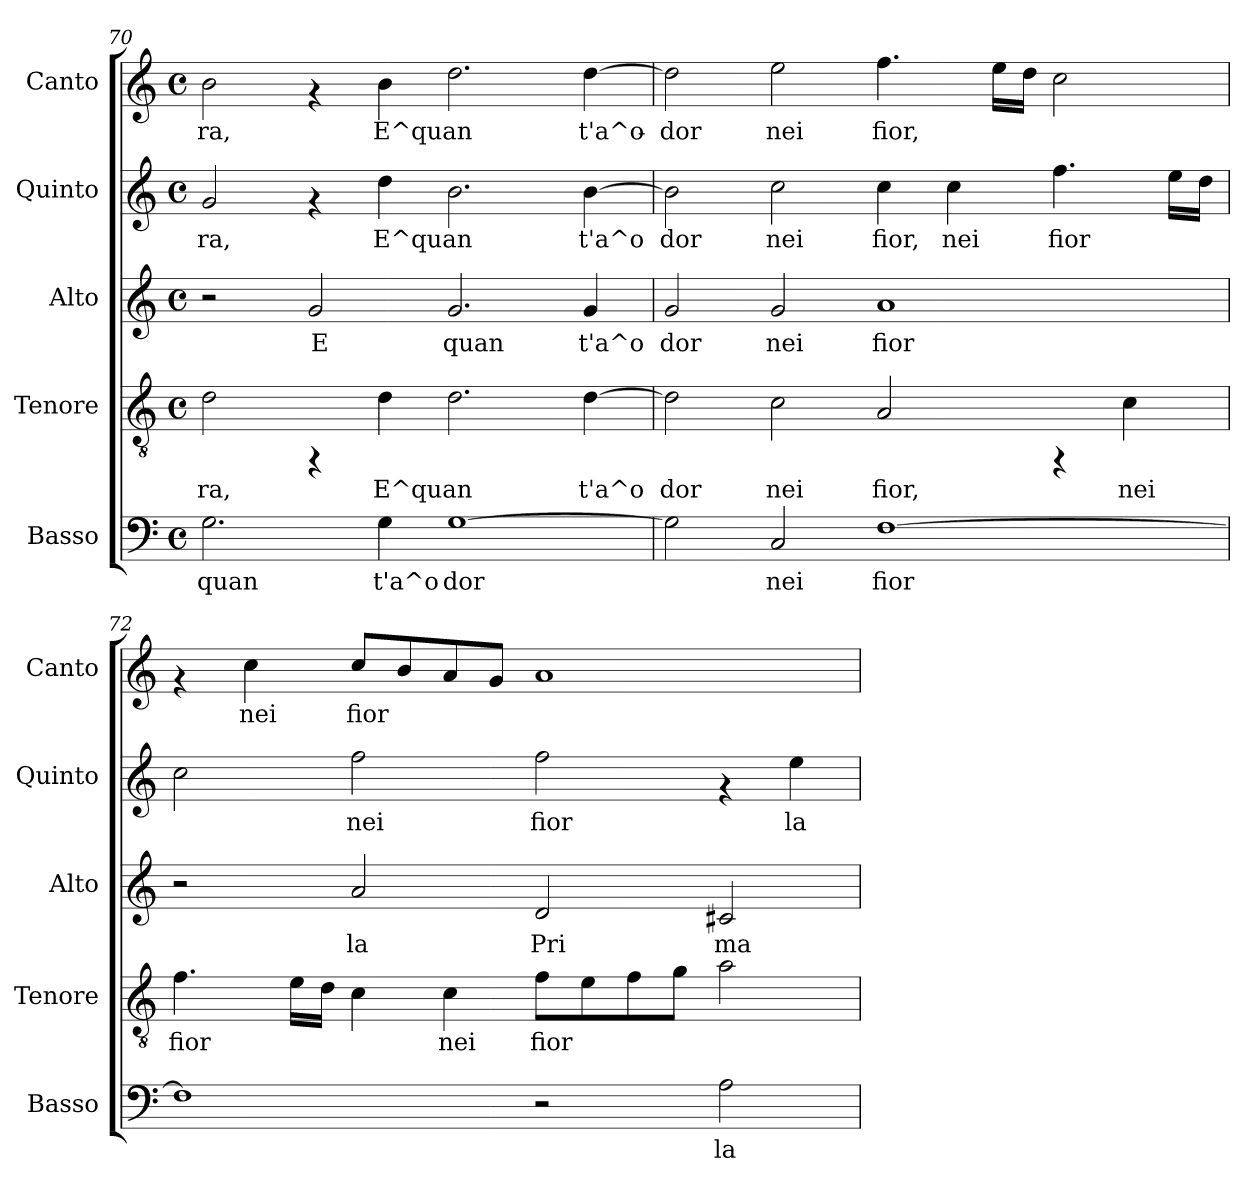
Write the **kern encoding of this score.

**kern	**text	**kern	**text	**kern	**text	**kern	**text	**kern	**text
*part5	*part5	*part4	*part4	*part3	*part3	*part2	*part2	*part1	*part1
*staff5	*staff5	*staff4	*staff4	*staff3	*staff3	*staff2	*staff2	*staff1	*staff1
*I"Basso	*	*I"Tenore	*	*I"Alto	*	*I"Quinto	*	*I"Canto	*
*I'Basso	*	*I'Tenore	*	*I'Alto	*	*I'Quinto	*	*I'Canto	*
!!LO:PB:g=z
*clefF4	*	*clefGv2	*	*clefG2	*	*clefG2	*	*clefG2	*
*k[]	*	*k[]	*	*k[]	*	*k[]	*	*k[]	*
*C:	*	*C:	*	*C:	*	*C:	*	*C:	*
*M4/4	*	*M4/4	*	*M4/4	*	*M4/4	*	*M4/4	*
*met(c)	*	*met(c)	*	*met(c)	*	*met(c)	*	*met(c)	*
=70	=70	=70	=70	=70	=70	=70	=70	=70	=70
!	!LO:LY:b:cj	!	!LO:LY:b:cj	!	!	!	!LO:LY:b:cj	!	!LO:LY:b:cj
2.G\	quan	2d\	-ra,	2r	.	2g/	ra,	2b\	ra,
!	!	!	!	!	!LO:LY:b:cj	!	!	!	!
.	.	4rFF	.	2g/	E	4rf	.	4rf	.
!	!LO:LY:b:cj	!	!LO:LY:b:cj	!	!	!	!LO:LY:b:cj	!	!LO:LY:b:cj
4G\	t'a^o	4d\	E^quan	.	.	4dd\	E^quan	4b\	E^quan-
!	!LO:LY:b:cj	!	!LO:LY:b:cj	!	!LO:LY:b:cj	!	!LO:LY:b:cj	!	!LO:LY:b:cj
[>1G	dor	2.d\	.	2.g/	quan	2.b\	.	2.dd\	--
!	!	!	!LO:LY:b:cj	!	!LO:LY:b:cj	!	!LO:LY:b:cj	!	!LO:LY:b:cj
.	.	[<4d\	t'a^o	4g/	t'a^o	[<4b\	t'a^o	[<4dd\	-t'a^o-
=71	=71	=71	=71	=71	=71	=71	=71	=71	=71
!	!LO:LY:b:cj	!	!LO:LY:b:cj	!	!LO:LY:b:cj	!	!LO:LY:b:cj	!	!LO:LY:b:cj
2G\]	.	2d\]	dor	2g/	dor	2b\]	dor	2dd\]	-dor
!	!LO:LY:b:cj	!	!LO:LY:b:cj	!	!LO:LY:b:cj	!	!LO:LY:b:cj	!	!LO:LY:b:cj
2C/	nei	2c\	nei	2g/	nei	2cc\	nei	2ee\	nei
!	!LO:LY:b:cj	!	!LO:LY:b:cj	!	!LO:LY:b:cj	!	!LO:LY:b:cj	!	!LO:LY:b:cj
[>1F	fior	2A/	fior,	1a	fior	4cc\	fior,	4.ff\	fior,
!	!	!	!	!	!	!	!LO:LY:b:cj	!	!
.	.	.	.	.	.	4cc\	nei	.	.
!	!	!	!	!	!	!	!	!	!LO:LY:b:cj
.	.	.	.	.	.	.	.	16ee\L	.
!	!	!	!	!	!	!	!	!	!LO:LY:b:cj
.	.	.	.	.	.	.	.	16dd\J	.
!	!	!	!	!	!	!	!LO:LY:b:cj	!	!LO:LY:b:cj
.	.	4rFF	.	.	.	4.ff\	fior	2cc\	.
!	!	!	!LO:LY:b:cj	!	!	!	!	!	!
.	.	4c\	nei	.	.	.	.	.	.
!	!	!	!	!	!	!	!LO:LY:b:cj	!	!
.	.	.	.	.	.	16ee\L	.	.	.
!	!	!	!	!	!	!	!LO:LY:b:cj	!	!
.	.	.	.	.	.	16dd\J	.	.	.
=72	=72	=72	=72	=72	=72	=72	=72	=72	=72
!	!LO:LY:b:cj	!	!LO:LY:b:cj	!	!	!	!LO:LY:b:cj	!	!
1F]	.	4.f\	fior	2r	.	2cc\	.	4rf	.
!	!	!	!	!	!	!	!	!	!LO:LY:b:cj
.	.	.	.	.	.	.	.	4cc\	nei
!	!	!	!LO:LY:b:cj	!	!	!	!	!	!
.	.	16e\L	.	.	.	.	.	.	.
!	!	!	!LO:LY:b:cj	!	!	!	!	!	!
.	.	16d\J	.	.	.	.	.	.	.
!	!	!	!LO:LY:b:cj	!	!LO:LY:b:cj	!	!LO:LY:b:cj	!	!LO:LY:b:cj
.	.	4c\	.	2a/	la	2ff\	nei	8cc/L	fior
!	!	!	!	!	!	!	!	!	!LO:LY:b:cj
.	.	.	.	.	.	.	.	8b/	.
!	!	!	!LO:LY:b:cj	!	!	!	!	!	!LO:LY:b:cj
.	.	4c\	nei	.	.	.	.	8a/	.
!	!	!	!	!	!	!	!	!	!LO:LY:b:cj
.	.	.	.	.	.	.	.	8g/J	.
!	!	!	!LO:LY:b:cj	!	!LO:LY:b:cj	!	!LO:LY:b:cj	!	!LO:LY:b:cj
2r	.	8f\L	fior	2d/	Pri	2ff\	fior	1a	.
!	!	!	!LO:LY:b:cj	!	!	!	!	!	!
.	.	8e\	.	.	.	.	.	.	.
!	!	!	!LO:LY:b:cj	!	!	!	!	!	!
.	.	8f\	.	.	.	.	.	.	.
!	!	!	!LO:LY:b:cj	!	!	!	!	!	!
.	.	8g\J	.	.	.	.	.	.	.
!	!LO:LY:b:cj	!	!LO:LY:b:cj	!	!LO:LY:b:cj	!	!	!	!
2A\	la	2a\	.	2c#X/	ma	4rf	.	.	.
!	!	!	!	!	!	!	!LO:LY:b:cj	!	!
.	.	.	.	.	.	4ee\	la	.	.
=	=	=	=	=	=	=	=	=	=
*-	*-	*-	*-	*-	*-	*-	*-	*-	*-
